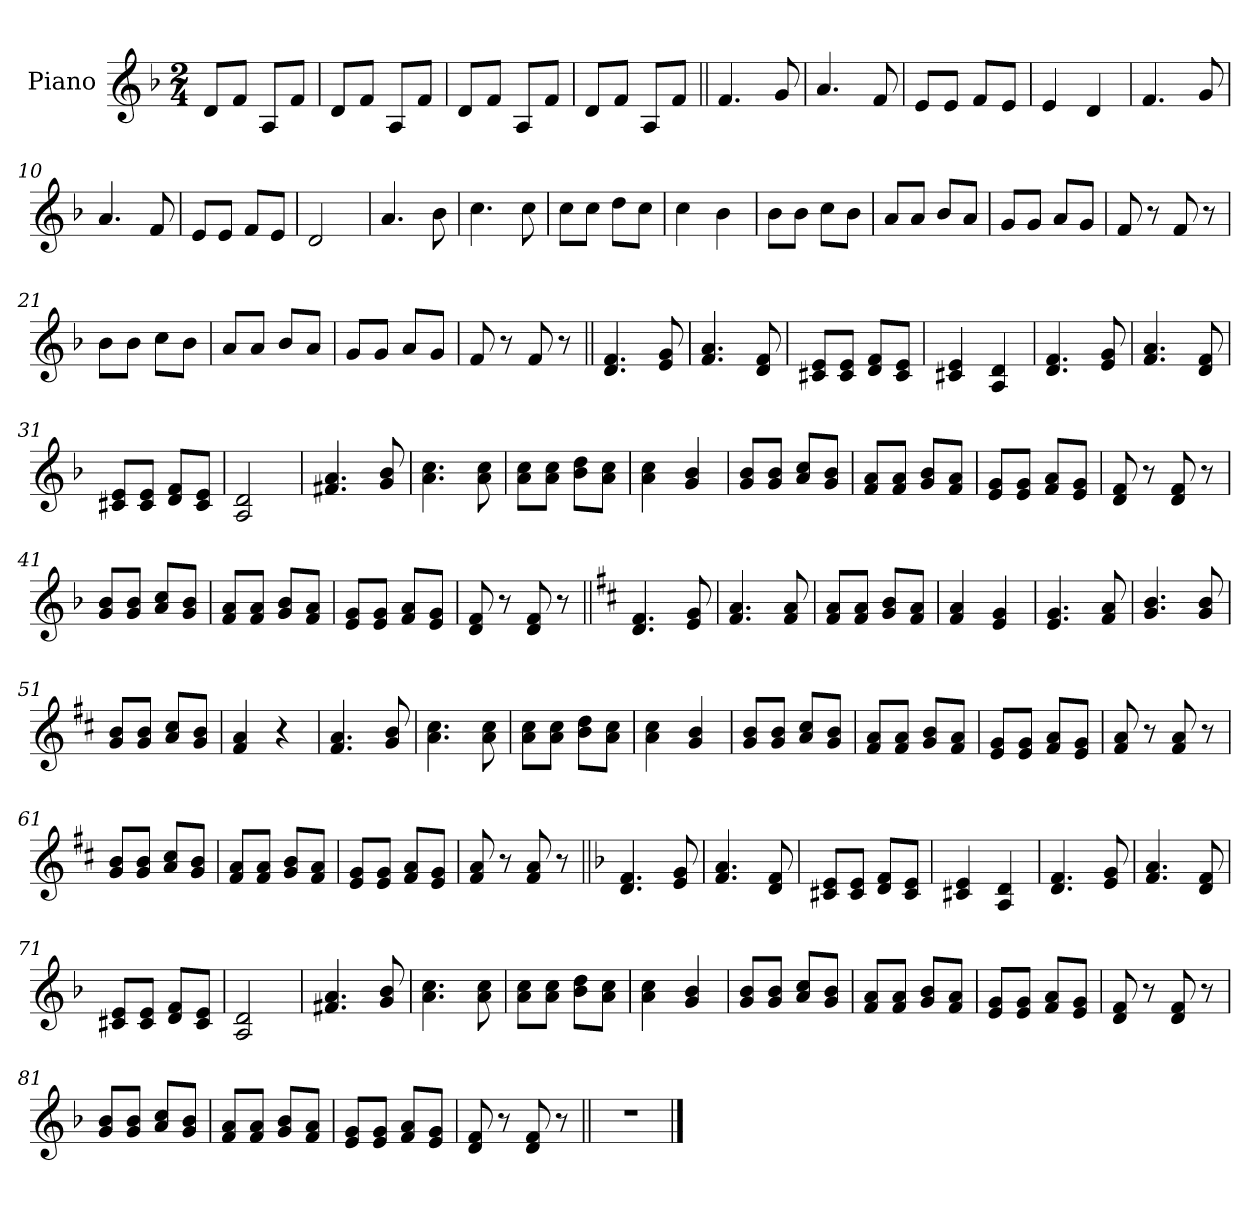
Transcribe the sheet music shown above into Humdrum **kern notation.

**kern
*part1
*staff1
*I"Piano
*I'Pno.
*clefG2
*k[b-]
*M2/4
*MM186
=1
8d!L
8f!J
8A!L
8f!J
=2
8d!L
8f!J
8A!L
8f!J
=3
8d!L
8f!J
8A!L
8f!J
=4
8d!L
8f!J
8A!L
8f!J
=5||
4.f
8g
=6
4.a
8f
=7
8eL
8eJ
8fL
8eJ
=8
4e
4d
=9
4.f
8g
=10
4.a
8f
=11
8eL
8eJ
8fL
8eJ
=12
2d
=13
4.a
8b-
=14
4.cc
8cc
=15
8ccL
8ccJ
8ddL
8ccJ
=16
4cc
4b-
=17
8b-L
8b-J
8ccL
8b-J
=18
8aL
8aJ
8b-L
8aJ
=19
8gL
8gJ
8aL
8gJ
=20
8f
8r
8f
8r
=21
8b-L
8b-J
8ccL
8b-J
=22
8aL
8aJ
8b-L
8aJ
=23
8gL
8gJ
8aL
8gJ
=24
8f
8r
8f
8r
=25||
4.d 4.f
8e 8g
=26
4.f 4.a
8d 8f
=27
8c#X 8eL
8c# 8eJ
8d 8fL
8c# 8eJ
=28
4c#X 4e
4A 4d
=29
4.d 4.f
8e 8g
=30
4.f 4.a
8d 8f
=31
8c#X 8eL
8c# 8eJ
8d 8fL
8c# 8eJ
=32
2A 2d
=33
4.f#X 4.a
8g 8b-
=34
4.a 4.cc
8a 8cc
=35
8a 8ccL
8a 8ccJ
8b- 8ddL
8a 8ccJ
=36
4a 4cc
4g 4b-
=37
8g 8b-L
8g 8b-J
8a 8ccL
8g 8b-J
=38
8f 8aL
8f 8aJ
8g 8b-L
8f 8aJ
=39
8e 8gL
8e 8gJ
8f 8aL
8e 8gJ
=40
8d 8f
8r
8d 8f
8r
=41
8g 8b-L
8g 8b-J
8a 8ccL
8g 8b-J
=42
8f 8aL
8f 8aJ
8g 8b-L
8f 8aJ
=43
8e 8gL
8e 8gJ
8f 8aL
8e 8gJ
=44
8d 8f
8r
8d 8f
8r
=45||
*k[f#c#]
4.d 4.f#
8e 8g
=46
4.f# 4.a
8f# 8a
=47
8f# 8aL
8f# 8aJ
8g 8bL
8f# 8aJ
=48
4f# 4a
4e 4g
=49
4.e 4.g
8f# 8a
=50
4.g 4.b
8g 8b
=51
8g 8bL
8g 8bJ
8a 8cc#L
8g 8bJ
=52
4f# 4a
4r
=53
4.f# 4.a
8g 8b
=54
4.a 4.cc#
8a 8cc#
=55
8a 8cc#L
8a 8cc#J
8b 8ddL
8a 8cc#J
=56
4a 4cc#
4g 4b
=57
8g 8bL
8g 8bJ
8a 8cc#L
8g 8bJ
=58
8f# 8aL
8f# 8aJ
8g 8bL
8f# 8aJ
=59
8e 8gL
8e 8gJ
8f# 8aL
8e 8gJ
=60
8f# 8a
8r
8f# 8a
8r
=61
8g 8bL
8g 8bJ
8a 8cc#L
8g 8bJ
=62
8f# 8aL
8f# 8aJ
8g 8bL
8f# 8aJ
=63
8e 8gL
8e 8gJ
8f# 8aL
8e 8gJ
=64
8f# 8a
8r
8f# 8a
8r
=65||
*k[b-]
4.d 4.f
8e 8g
=66
4.f 4.a
8d 8f
=67
8c#X 8eL
8c# 8eJ
8d 8fL
8c# 8eJ
=68
4c#X 4e
4A 4d
=69
4.d 4.f
8e 8g
=70
4.f 4.a
8d 8f
=71
8c#X 8eL
8c# 8eJ
8d 8fL
8c# 8eJ
=72
2A 2d
=73
4.f#X 4.a
8g 8b-
=74
4.a 4.cc
8a 8cc
=75
8a 8ccL
8a 8ccJ
8b- 8ddL
8a 8ccJ
=76
4a 4cc
4g 4b-
=77
8g 8b-L
8g 8b-J
8a 8ccL
8g 8b-J
=78
8f 8aL
8f 8aJ
8g 8b-L
8f 8aJ
=79
8e 8gL
8e 8gJ
8f 8aL
8e 8gJ
=80
8d 8f
8r
8d 8f
8r
=81
8g 8b-L
8g 8b-J
8a 8ccL
8g 8b-J
=82
8f 8aL
8f 8aJ
8g 8b-L
8f 8aJ
=83
8e 8gL
8e 8gJ
8f 8aL
8e 8gJ
=84
8d 8f
8r
8d 8f
8r
=85||
2r
==
*-
